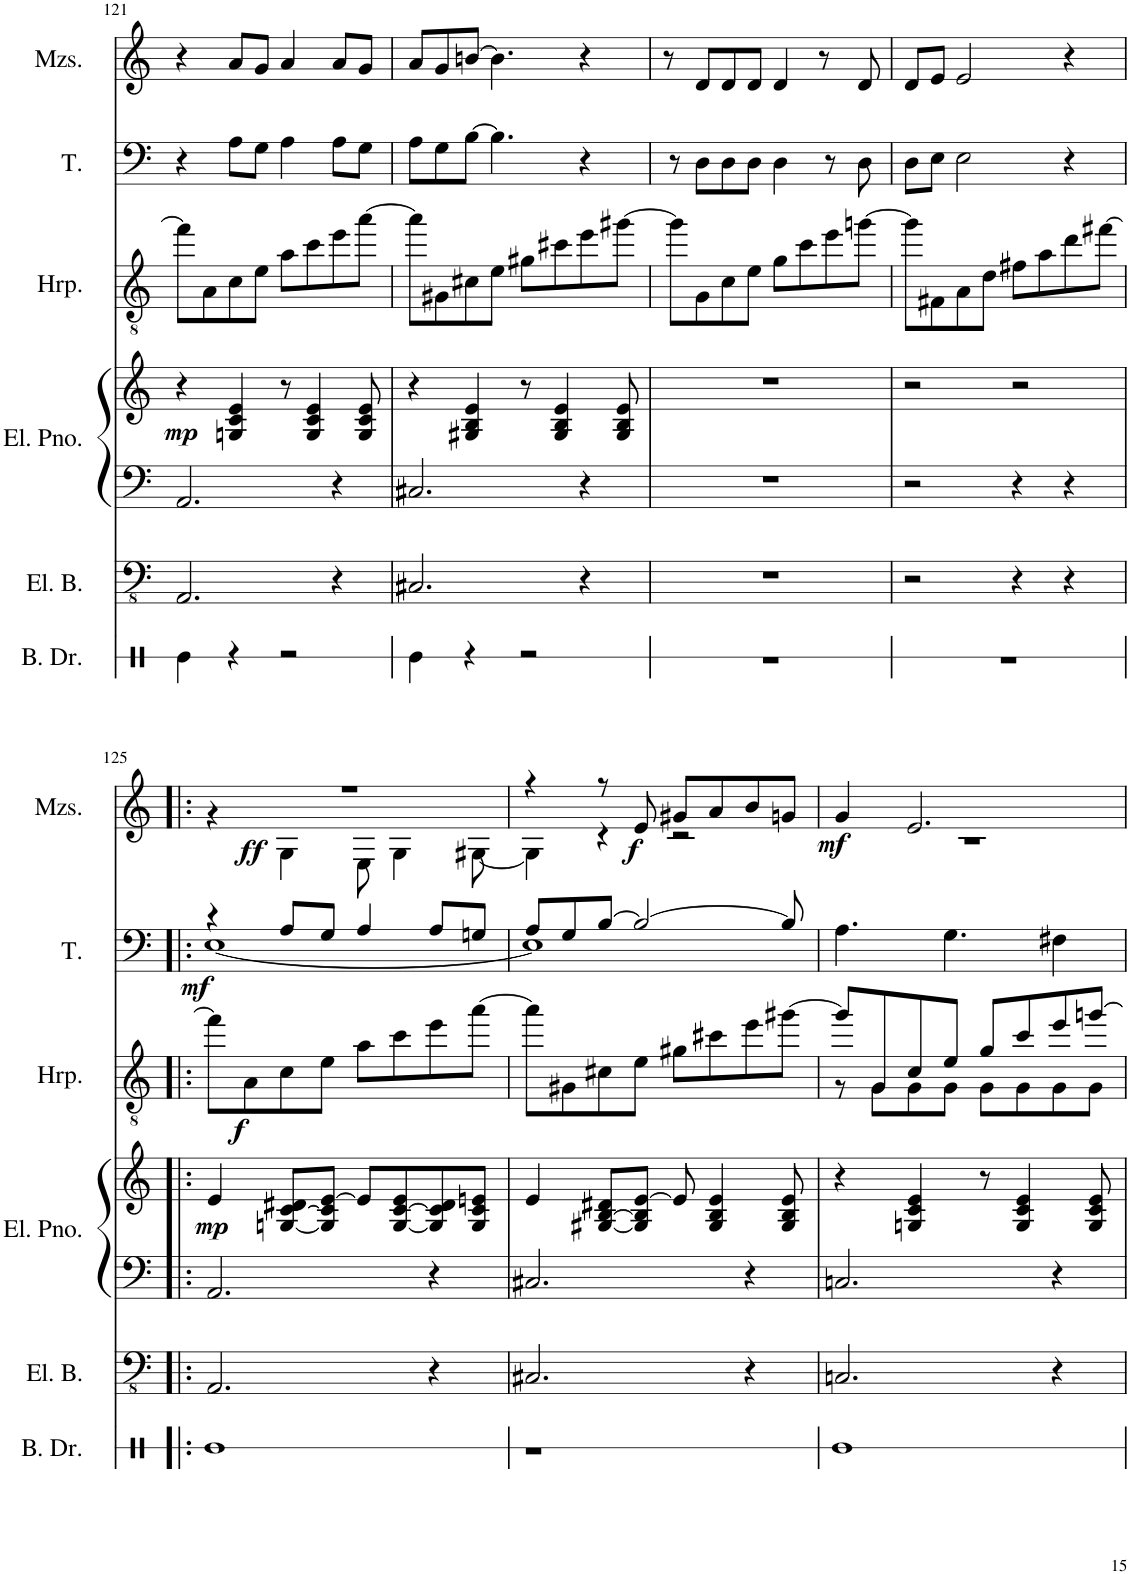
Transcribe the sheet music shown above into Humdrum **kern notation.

**kern	**kern	**kern	**kern	**dynam	**kern	**dynam	**kern	**dynam	**kern	**dynam
*part6	*part5	*part4	*part4	*part4	*part3	*part3	*part2	*part2	*part1	*part1
*staff7	*staff6	*staff5	*staff4	*staff4/5	*staff3	*staff3	*staff2	*staff2	*staff1	*staff1
*I"Bass Drum	*I"Electric Bass	*I"Electric Piano	*	*	*I"Harp	*	*I"Tenor	*	*I"Mezzo-soprano	*
*I'B. Dr.	*I'El. B.	*I'El. Pno.	*	*	*I'Hrp.	*	*I'T.	*	*I'Mzs.	*
!!LO:PB:g=z
*clefX	*clefFv4	*clefF4	*clefG2	*	*clefGv2	*	*clefF4	*	*clefG2	*
*k[]	*k[]	*k[]	*k[]	*	*k[]	*	*k[]	*	*k[]	*
*M4/4	*M4/4	*M4/4	*M4/4	*	*M4/4	*	*M4/4	*	*M4/4	*
=121	=121	=121	=121	=121	=121	=121	=121	=121	=121	=121
!	!	!	!	!LO:DY:b	!	!	!	!	!	!
4Re\	2.AAA/	2.AA/	4r	mp	8ff#\L]	.	4r	.	4r	.
.	.	.	.	.	8A\	.	.	.	.	.
4r	.	.	4Gn/ 4c/ 4e/	.	8c\	.	8A\L	.	8a/L	.
.	.	.	.	.	8e\J	.	8G\J	.	8g/J	.
2r	.	.	8r	.	8a\L	.	4A\	.	4a/	.
.	.	.	4G/ 4c/ 4e/	.	8cc\	.	.	.	.	.
.	4r	4r	.	.	8ee\	.	8A\L	.	8a/L	.
.	.	.	8G/ 8c/ 8e/	.	[8aa\J	.	8G\J	.	8g/J	.
=122	=122	=122	=122	=122	=122	=122	=122	=122	=122	=122
4Re\	2.CC#X/	2.C#X/	4r	.	8aa\L]	.	8A\L	.	8a/L	.
.	.	.	.	.	8G#X\	.	8G\	.	8g/	.
4r	.	.	4G#X/ 4B/ 4e/	.	8c#X\	.	[8B\J	.	[8bn/J	.
.	.	.	.	.	8e\J	.	4.B\]	.	4.b\]	.
2r	.	.	8r	.	8g#X\L	.	.	.	.	.
.	.	.	4G#/ 4B/ 4e/	.	8cc#X\	.	.	.	.	.
.	4r	4r	.	.	8ee\	.	4r	.	4r	.
.	.	.	8G#/ 8B/ 8e/	.	[8gg#X\J	.	.	.	.	.
=123	=123	=123	=123	=123	=123	=123	=123	=123	=123	=123
1r	1r	1r	1r	.	8gg#\L]	.	8r	.	8r	.
.	.	.	.	.	8G\	.	8D\L	.	8d/L	.
.	.	.	.	.	8c\	.	8D\	.	8d/	.
.	.	.	.	.	8e\J	.	8D\J	.	8d/J	.
.	.	.	.	.	8g\L	.	4D\	.	4d/	.
.	.	.	.	.	8cc\	.	.	.	.	.
.	.	.	.	.	8ee\	.	8r	.	8r	.
.	.	.	.	.	[8ggn\J	.	8D\	.	8d/	.
=124	=124	=124	=124	=124	=124	=124	=124	=124	=124	=124
1r	2r	2r	2r	.	8gg\L]	.	8D\L	.	8d/L	.
.	.	.	.	.	8F#X\	.	8E\J	.	8e/J	.
.	.	.	.	.	8A\	.	2E\	.	2e/	.
.	.	.	.	.	8d\J	.	.	.	.	.
.	4r	4r	2r	.	8f#X\L	.	.	.	.	.
.	.	.	.	.	8a\	.	.	.	.	.
.	4r	4r	.	.	8dd\	.	4r	.	4r	.
.	.	.	.	.	[8ff#X\J	.	.	.	.	.
!!LO:LB:g=z
=125!|:	=125!|:	=125!|:	=125!|:	=125!|:	=125!|:	=125!|:	=125!|:	=125!|:	=125!|:	=125!|:
*	*	*	*	*	*	*	*^	*	*^	*
!	!	!	!	!LO:DY:b	!	!	!	!	!LO:DY:b	!	!	!
1Re	2.AAA/	2.AA/	4e/	mp	8ff#\L]	.	4r	[1E	mf	1r	4r	.
!	!	!	!	!	!	!LO:DY:b	!	!	!	!	!	!
.	.	.	.	.	8A\	f	.	.	.	.	.	.
!	!	!	!	!	!	!	!	!	!	!	!	!LO:DY:b
.	.	.	[8Gn/ [8c/ 8d#X/L	.	8c\	.	8A/L	.	.	.	4G\	ff
.	.	.	8G/] 8c/] [8e/J	.	8e\J	.	8G/J	.	.	.	.	.
.	.	.	8e/L]	.	8a\L	.	4A/	.	.	.	8E\	.
.	.	.	[8G/ [8c/ 8e/	.	8cc\	.	.	.	.	.	4G\	.
.	4r	4r	8G/] 8c/] 8d#/	.	8ee\	.	8A/L	.	.	.	.	.
.	.	.	8G/ 8c/ 8en/J	.	[8aa\J	.	8Gn/J	.	.	.	[8G#X\	.
=126	=126	=126	=126	=126	=126	=126	=126	=126	=126	=126	=126	=126
1r	2.CC#X/	2.C#X/	4e/	.	8aa\L]	.	8A/L	1E]	.	4r	4G#\]	.
.	.	.	.	.	8G#X\	.	8G/	.	.	.	.	.
.	.	.	[8G#X/ [8B/ 8d#X/L	.	8c#X\	.	[8B/J	.	.	8r	4r	.
!	!	!	!	!	!	!	!	!	!	!	!	!LO:DY:b
.	.	.	8G#/] 8B/] [8e/J	.	8e\J	.	2B/_	.	.	8e/	.	f
.	.	.	8e/]	.	8g#X\L	.	.	.	.	8g#X/L	2r	.
.	.	.	4G#/ 4B/ 4e/	.	8cc#X\	.	.	.	.	8a/	.	.
.	4r	4r	.	.	8ee\	.	.	.	.	8b/	.	.
.	.	.	8G#/ 8B/ 8e/	.	[8gg#X\J	.	8B/]	.	.	8gn/J	.	.
*	*	*	*	*	*	*	*v	*v	*	*	*	*
=127	=127	=127	=127	=127	=127	=127	=127	=127	=127	=127	=127
*	*	*	*	*	*^	*	*	*	*	*	*
!	!	!	!	!	!	!	!	!	!	!	!	!LO:DY:b
1Re	2.CCn/	2.Cn/	4r	.	8gg#/L]	8r	.	4.A\	.	4g/	1r	mf
.	.	.	.	.	8G/	8G\L	.	.	.	.	.	.
.	.	.	4Gn/ 4c/ 4e/	.	8c/	8G\	.	.	.	2.e/	.	.
.	.	.	.	.	8e/J	8G\J	.	4.G\	.	.	.	.
.	.	.	8r	.	8g/L	8G\L	.	.	.	.	.	.
.	.	.	4G/ 4c/ 4e/	.	8cc/	8G\	.	.	.	.	.	.
.	4r	4r	.	.	8ee/	8G\	.	4F#X\	.	.	.	.
.	.	.	8G/ 8c/ 8e/	.	[8ggn/J	8G\J	.	.	.	.	.	.
*	*	*	*	*	*v	*v	*	*	*	*v	*v	*
=	=	=	=	=	=	=	=	=	=	=
*-	*-	*-	*-	*-	*-	*-	*-	*-	*-	*-
